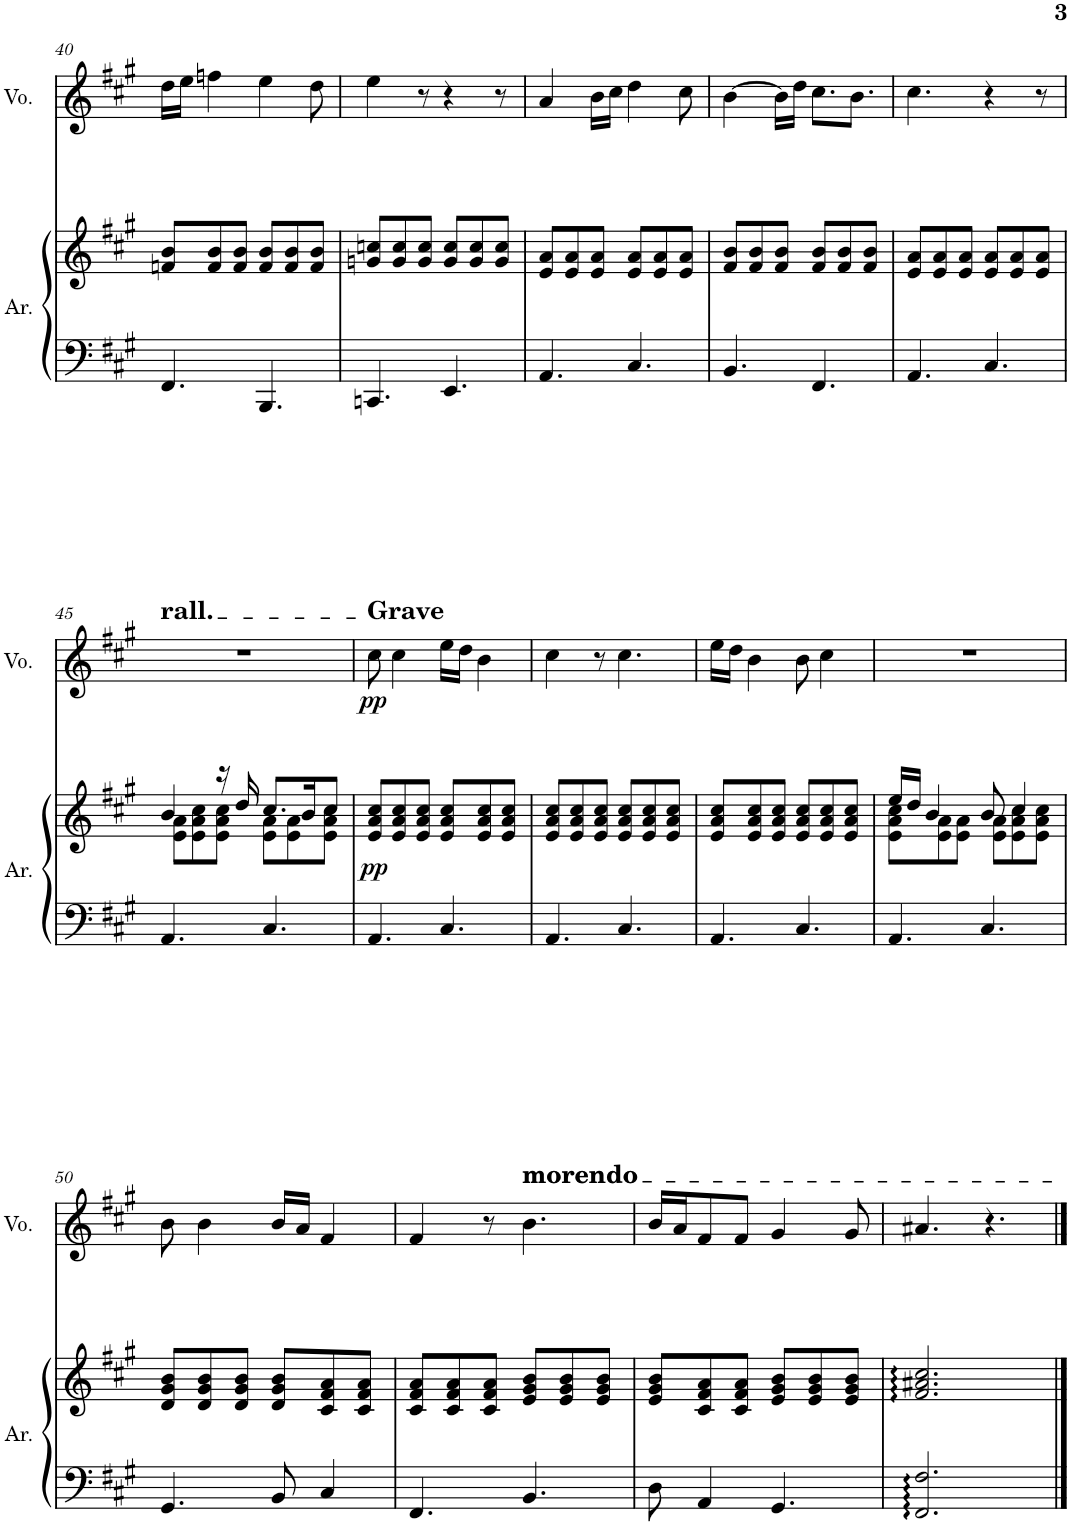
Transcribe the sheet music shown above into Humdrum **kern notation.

**kern	**kern	**dynam	**kern	**dynam
*part2	*part2	*part2	*part1	*part1
*staff3	*staff2	*staff2/3	*staff1	*staff1
*I"Arpa	*	*	*I"Voce	*
*I'Ar.	*	*	*I'Vo.	*
!!LO:PB:g=z
*clefF4	*clefG2	*	*clefG2	*
*k[f#c#g#]	*k[f#c#g#]	*	*k[f#c#g#]	*
*M6/8	*M6/8	*	*M6/8	*
=40	=40	=40	=40	=40
4.FF#/	8fn/ 8b/L	.	16dd\LL	.
.	.	.	16ee\JJ	.
.	8f/ 8b/	.	4ffn\	.
.	8f/ 8b/J	.	.	.
4.BBB/	8f/ 8b/L	.	4ee\	.
.	8f/ 8b/	.	.	.
.	8f/ 8b/J	.	8dd\	.
=41	=41	=41	=41	=41
4.CCn/	8gn/ 8ccn/L	.	4ee\	.
.	8g/ 8cc/	.	.	.
.	8g/ 8cc/J	.	8r	.
4.EE/	8g/ 8cc/L	.	4r	.
.	8g/ 8cc/	.	.	.
.	8g/ 8cc/J	.	8r	.
=42	=42	=42	=42	=42
4.AA/	8e/ 8a/L	.	4a/	.
.	8e/ 8a/	.	.	.
.	8e/ 8a/J	.	16b\LL	.
.	.	.	16cc#\JJ	.
4.C#/	8e/ 8a/L	.	4dd\	.
.	8e/ 8a/	.	.	.
.	8e/ 8a/J	.	8cc#\	.
=43	=43	=43	=43	=43
4.BB/	8f#/ 8b/L	.	[4b\	.
.	8f#/ 8b/	.	.	.
.	8f#/ 8b/J	.	16b\LL]	.
.	.	.	16dd\JJ	.
4.FF#/	8f#/ 8b/L	.	8.cc#\L	.
.	8f#/ 8b/	.	.	.
.	.	.	8.b\J	.
.	8f#/ 8b/J	.	.	.
=44	=44	=44	=44	=44
4.AA/	8e/ 8a/L	.	4.cc#\	.
.	8e/ 8a/	.	.	.
.	8e/ 8a/J	.	.	.
4.C#/	8e/ 8a/L	.	4r	.
.	8e/ 8a/	.	.	.
.	8e/ 8a/J	.	8r	.
!!LO:LB:g=z
=45	=45	=45	=45	=45
*	*^	*	*	*
!	!	!	!	!LO:TX:a:t=rall.	!
4.AA/	4b/	8e\ 8a\L	.	2.r	.
.	.	8e\ 8a\ 8cc#\	.	.	.
.	16r	8e\ 8a\ 8cc#\J	.	.	.
.	16dd/	.	.	.	.
4.C#/	8.cc#/L	8e\ 8a\L	.	.	.
.	.	8e\ 8a\	.	.	.
.	16b/K	.	.	.	.
.	8cc#/J	8e\ 8a\ 8cc#\J	.	.	.
=46	=46	=46	=46	=46	=46
!	!	!	!	!LO:TX:a:B:t=Grave	!
!	!	!	!LO:DY:b	!	!LO:DY:b
*	*v	*v	*	*	*
4.AA/	8e/ 8a/ 8cc#/L	pp	8cc#\	pp
.	8e/ 8a/ 8cc#/	.	4cc#\	.
.	8e/ 8a/ 8cc#/J	.	.	.
4.C#/	8e/ 8a/ 8cc#/L	.	16ee\LL	.
.	.	.	16dd\JJ	.
.	8e/ 8a/ 8cc#/	.	4b\	.
.	8e/ 8a/ 8cc#/J	.	.	.
=47	=47	=47	=47	=47
4.AA/	8e/ 8a/ 8cc#/L	.	4cc#\	.
.	8e/ 8a/ 8cc#/	.	.	.
.	8e/ 8a/ 8cc#/J	.	8r	.
4.C#/	8e/ 8a/ 8cc#/L	.	4.cc#\	.
.	8e/ 8a/ 8cc#/	.	.	.
.	8e/ 8a/ 8cc#/J	.	.	.
=48	=48	=48	=48	=48
4.AA/	8e/ 8a/ 8cc#/L	.	16ee\LL	.
.	.	.	16dd\JJ	.
.	8e/ 8a/ 8cc#/	.	4b\	.
.	8e/ 8a/ 8cc#/J	.	.	.
4.C#/	8e/ 8a/ 8cc#/L	.	8b\	.
.	8e/ 8a/ 8cc#/	.	4cc#\	.
.	8e/ 8a/ 8cc#/J	.	.	.
=49	=49	=49	=49	=49
*	*^	*	*	*
4.AA/	16ee/LL	8e\ 8a\ 8cc#\L	.	2.r	.
.	16dd/JJ	.	.	.	.
.	4b/	8e\ 8a\	.	.	.
.	.	8e\ 8a\J	.	.	.
4.C#/	8b/	8e\ 8a\L	.	.	.
.	4cc#/	8e\ 8a\ 8cc#\	.	.	.
.	.	8e\ 8a\ 8cc#\J	.	.	.
*	*v	*v	*	*	*
!!LO:LB:g=z
=50	=50	=50	=50	=50
4.GG#/	8d/ 8g#/ 8b/L	.	8b\	.
.	8d/ 8g#/ 8b/	.	4b\	.
.	8d/ 8g#/ 8b/J	.	.	.
8BB/	8d/ 8g#/ 8b/L	.	16b/LL	.
.	.	.	16a/JJ	.
4C#/	8c#/ 8f#/ 8a/	.	4f#/	.
.	8c#/ 8f#/ 8a/J	.	.	.
=51	=51	=51	=51	=51
4.FF#/	8c#/ 8f#/ 8a/L	.	4f#/	.
.	8c#/ 8f#/ 8a/	.	.	.
.	8c#/ 8f#/ 8a/J	.	8r	.
!	!	!	!LO:TX:a:t=morendo	!
!	!	!	!LO:TX:a:t=morendo	!
4.BB/	8e/ 8g#/ 8b/L	.	4.b\	.
.	8e/ 8g#/ 8b/	.	.	.
.	8e/ 8g#/ 8b/J	.	.	.
=52	=52	=52	=52	=52
8D\	8e/ 8g#/ 8b/L	.	16b/LL	.
.	.	.	16a/J	.
4AA/	8c#/ 8f#/ 8a/	.	8f#/	.
.	8c#/ 8f#/ 8a/J	.	8f#/J	.
4.GG#/	8e/ 8g#/ 8b/L	.	4g#/	.
.	8e/ 8g#/ 8b/	.	.	.
.	8e/ 8g#/ 8b/J	.	8g#/	.
=53	=53	=53	=53	=53
2.FF#/ 2.F#/	2.f#/ 2.a#X/ 2.cc#/	.	4.a#X/	.
.	.	.	4.r	.
==	==	==	==	==
*-	*-	*-	*-	*-
